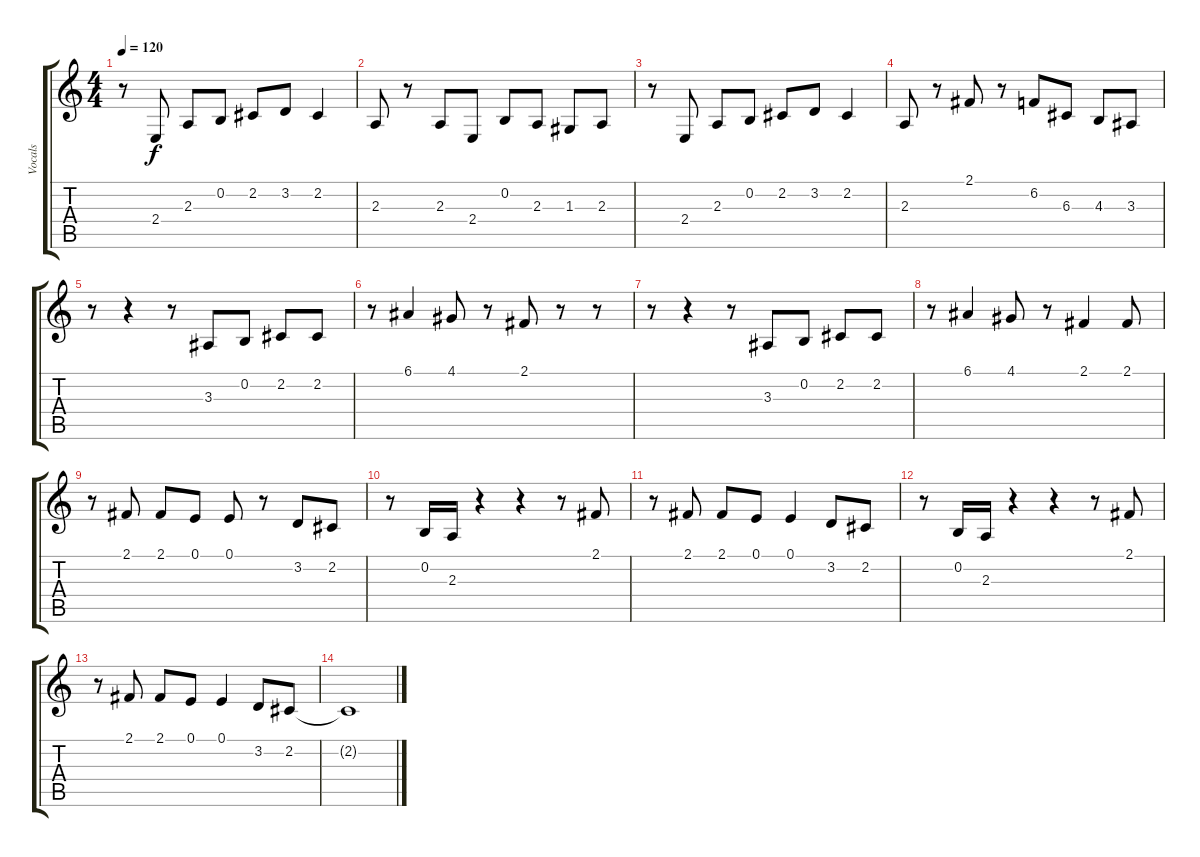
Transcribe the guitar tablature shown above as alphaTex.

\track ("Vocals" "Vocals") {instrument lead2sawtooth}
\staff {score tabs}
\tuning (E4 B3 G3 D3 A2 E2) {hide}
\ts (4 4)
\tempo 120
\clef g2
\ks c
r.8{dy f} 2.4.8 2.3.8 0.2.8 2.2.8 3.2.8 2.2.4 |
2.3.8 r.8 2.3.8 2.4.8 0.2.8 2.3.8 1.3.8 2.3.8 |
r.8 2.4.8 2.3.8 0.2.8 2.2.8 3.2.8 2.2.4 |
2.3.8 r.8 2.1.8 r.8 6.2.8 6.3.8 4.3.8 3.3.8 |
r.8 r.4 r.8 3.3.8 0.2.8 2.2.8 2.2.8 |
r.8 6.1.4 4.1.8 r.8 2.1.8 r.8 r.8 |
r.8 r.4 r.8 3.3.8 0.2.8 2.2.8 2.2.8 |
r.8 6.1.4 4.1.8 r.8 2.1.4 2.1.8 |
r.8 2.1.8 2.1.8 0.1.8 0.1.8 r.8 3.2.8 2.2.8 |
r.8 0.2.16 2.3.16 r.4 r.4 r.8 2.1.8 |
r.8 2.1.8 2.1.8 0.1.8 0.1.4 3.2.8 2.2.8 |
r.8 0.2.16 2.3.16 r.4 r.4 r.8 2.1.8 |
r.8 2.1.8 2.1.8 0.1.8 0.1.4 3.2.8 2.2.8 |
2.2{t}.1
